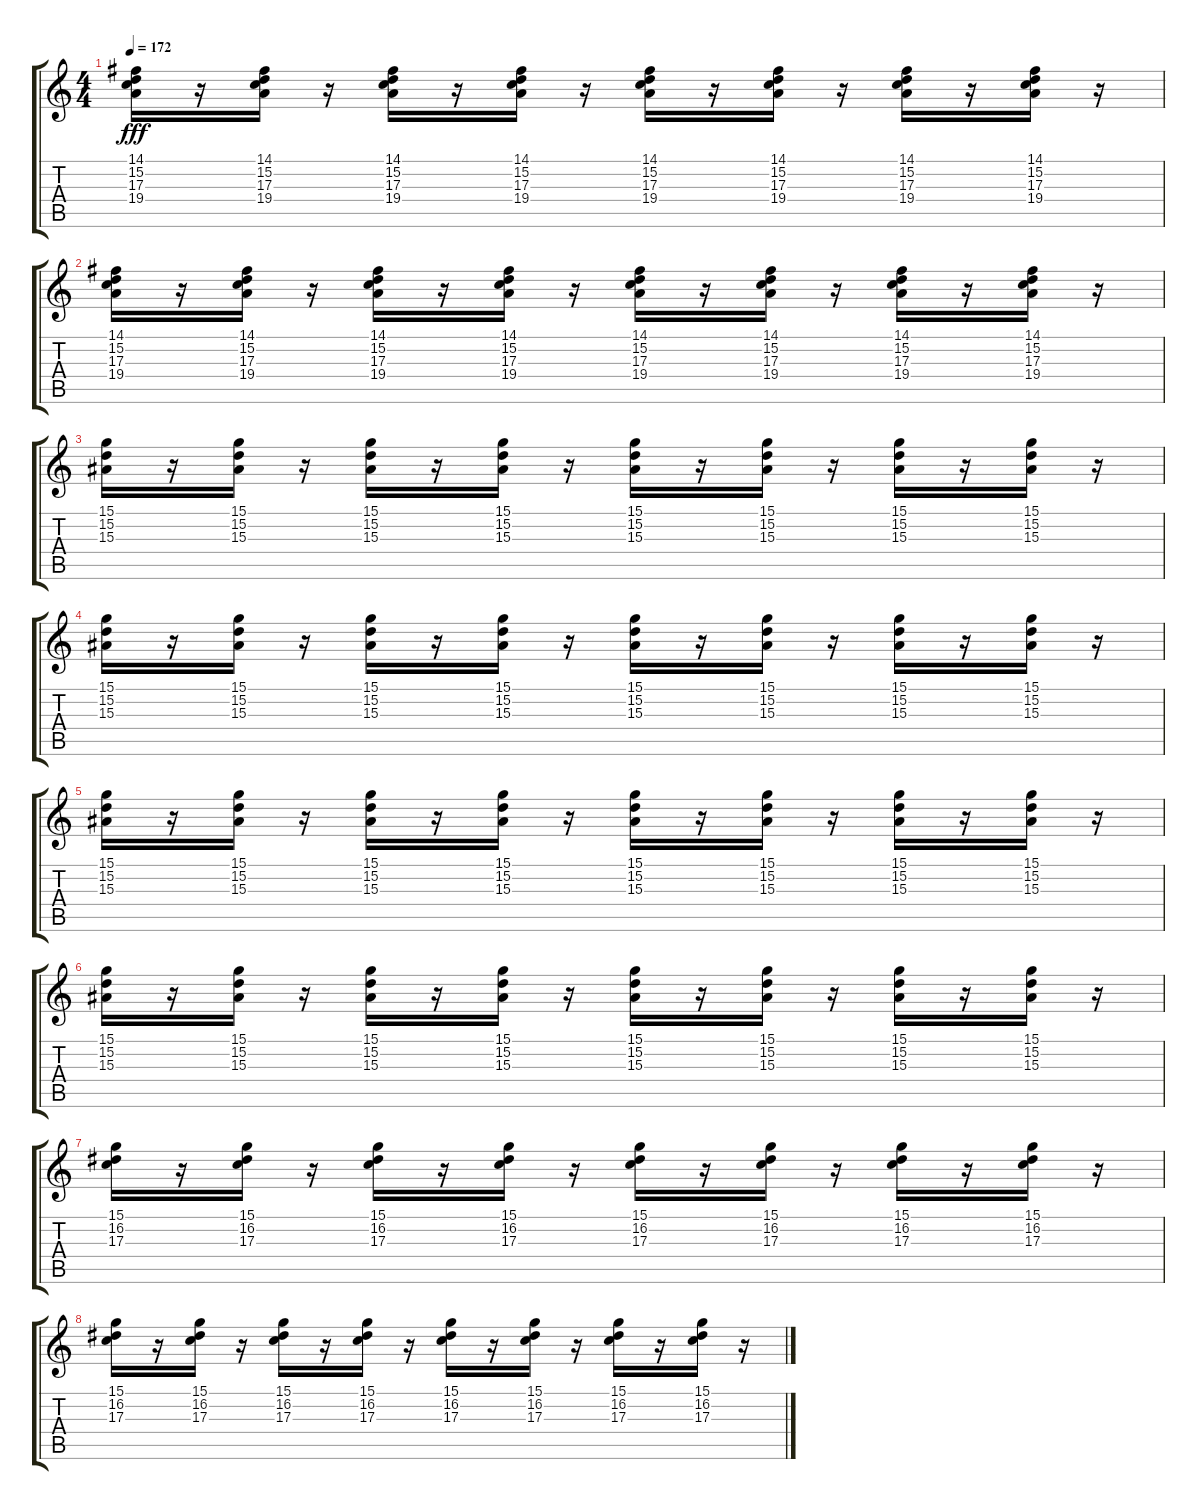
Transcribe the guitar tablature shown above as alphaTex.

\track "" {instrument acousticgrandpiano}
\staff {score tabs}
\tuning (E4 B3 G3 D3 A2 E2) {hide}
\ts (4 4)
\tempo 172
\clef g2
\ks c
(14.1 15.2 17.3 19.4).16{dy fff} r.16 (14.1 15.2 17.3 19.4).16 r.16 (14.1 15.2 17.3 19.4).16 r.16 (14.1 15.2 17.3 19.4).16 r.16 (14.1 15.2 17.3 19.4).16 r.16 (14.1 15.2 17.3 19.4).16 r.16 (14.1 15.2 17.3 19.4).16 r.16 (14.1 15.2 17.3 19.4).16 r.16 |
(14.1 15.2 17.3 19.4).16 r.16 (14.1 15.2 17.3 19.4).16 r.16 (14.1 15.2 17.3 19.4).16 r.16 (14.1 15.2 17.3 19.4).16 r.16 (14.1 15.2 17.3 19.4).16 r.16 (14.1 15.2 17.3 19.4).16 r.16 (14.1 15.2 17.3 19.4).16 r.16 (14.1 15.2 17.3 19.4).16 r.16 |
(15.1 15.2 15.3).16 r.16 (15.1 15.2 15.3).16 r.16 (15.1 15.2 15.3).16 r.16 (15.1 15.2 15.3).16 r.16 (15.1 15.2 15.3).16 r.16 (15.1 15.2 15.3).16 r.16 (15.1 15.2 15.3).16 r.16 (15.1 15.2 15.3).16 r.16 |
(15.1 15.2 15.3).16 r.16 (15.1 15.2 15.3).16 r.16 (15.1 15.2 15.3).16 r.16 (15.1 15.2 15.3).16 r.16 (15.1 15.2 15.3).16 r.16 (15.1 15.2 15.3).16 r.16 (15.1 15.2 15.3).16 r.16 (15.1 15.2 15.3).16 r.16 |
(15.1 15.2 15.3).16 r.16 (15.1 15.2 15.3).16 r.16 (15.1 15.2 15.3).16 r.16 (15.1 15.2 15.3).16 r.16 (15.1 15.2 15.3).16 r.16 (15.1 15.2 15.3).16 r.16 (15.1 15.2 15.3).16 r.16 (15.1 15.2 15.3).16 r.16 |
(15.1 15.2 15.3).16 r.16 (15.1 15.2 15.3).16 r.16 (15.1 15.2 15.3).16 r.16 (15.1 15.2 15.3).16 r.16 (15.1 15.2 15.3).16 r.16 (15.1 15.2 15.3).16 r.16 (15.1 15.2 15.3).16 r.16 (15.1 15.2 15.3).16 r.16 |
(15.1 16.2 17.3).16 r.16 (15.1 16.2 17.3).16 r.16 (15.1 16.2 17.3).16 r.16 (15.1 16.2 17.3).16 r.16 (15.1 16.2 17.3).16 r.16 (15.1 16.2 17.3).16 r.16 (15.1 16.2 17.3).16 r.16 (15.1 16.2 17.3).16 r.16 |
(15.1 16.2 17.3).16 r.16 (15.1 16.2 17.3).16 r.16 (15.1 16.2 17.3).16 r.16 (15.1 16.2 17.3).16 r.16 (15.1 16.2 17.3).16 r.16 (15.1 16.2 17.3).16 r.16 (15.1 16.2 17.3).16 r.16 (15.1 16.2 17.3).16 r.16
